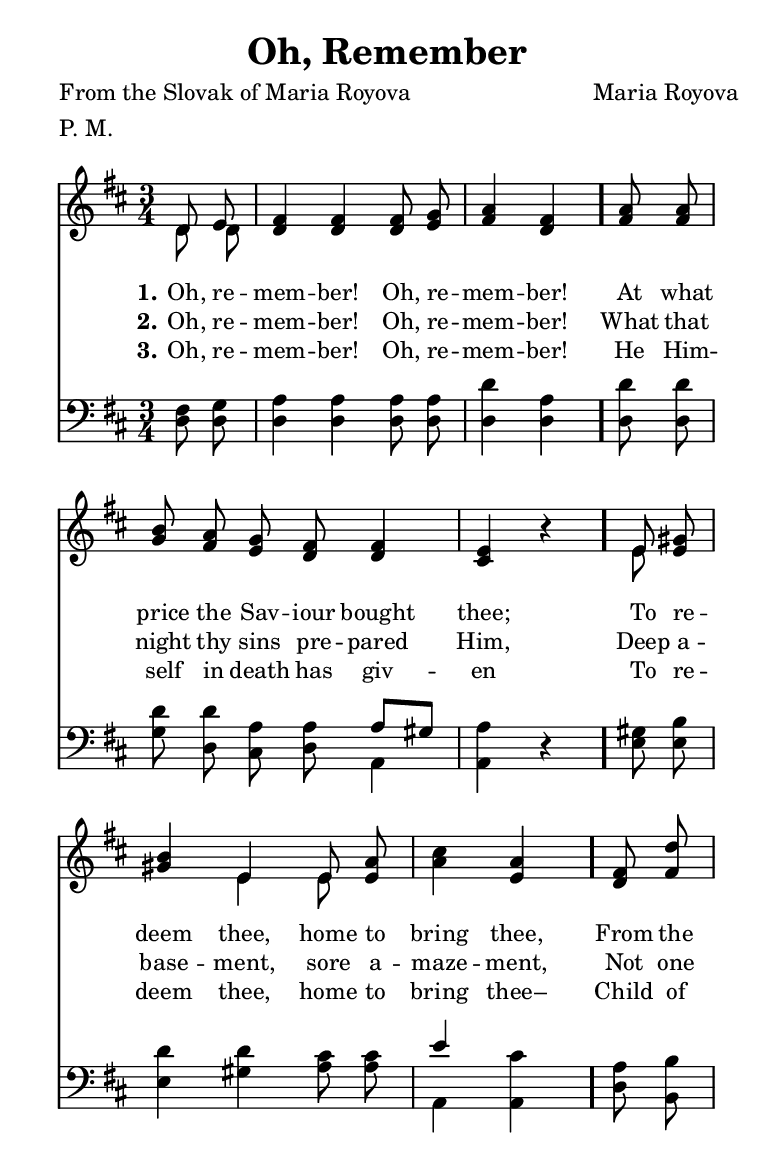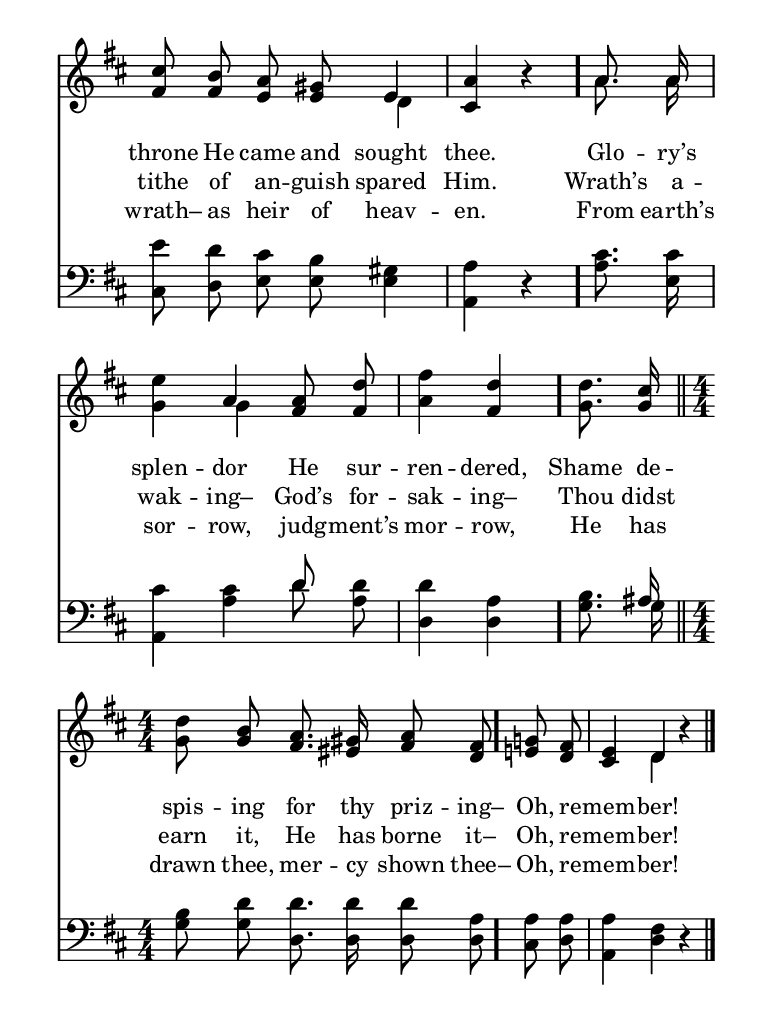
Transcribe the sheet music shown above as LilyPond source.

\include "common/global.ily"
\paper {
  \include "common/paper.ily"
}

\header{
  hymnnumber = "184"
  title = "Oh, Remember"
  tunename = ""
  meter = "P. M."
  poet = "From the Slovak of Maria Royova"
  composer = "Maria Royova"
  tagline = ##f
}

patternA = { d8 e | fis4 fis fis8 g | a4 fis }
patternB = { a8 a | b a g fis fis4 e c }
patternC = { d8. e16 | fis4 fis fis8 g | a4 fis }
patternD = { c8. c16 | \bar "||" \time 4/4 c8 c c8. c16 c8 c c c | c4 c c }

global = {
  \include "common/overrides.ily"
  \override Staff.TimeSignature.style = #'numbered % original has `c`
  \time 3/4
  \override Score.MetronomeMark.transparent = ##t % hide all fermata changes too
  \tempo 8=120
  \key d \major
  \partial 4
  \autoBeamOff
}

notesSoprano = {
\global
\relative c' {

  \changePitch \patternA { d e | fis fis fis g | a fis }
  \changePitch \patternB { a a | b a g fis fis e r }
  \changePitch \patternA { e gis b e, e a | cis a }
  \changePitch \patternB { fis d' | cis b a gis e | a r }
  \changePitch \patternC { a a | e' a, a d | fis d }
  \changePitch \patternD { d cis | d b a gis a fis g fis | e d r }

  \bar "|."

}
}

notesAlto = {
\global
\relative e' {

  \changePitch \patternA { d d | d d d e | fis d }
  \changePitch \patternB { fis fis | g fis e d d | cis r }
  \changePitch \patternA { e e | gis e e e | a e }
  \changePitch \patternB { d fis | fis fis e e d | cis r }
  \changePitch \patternC { a' a | g g fis fis | a fis }
  \changePitch \patternD { g g | g g fis eis fis d e d | cis d r }

}
}

notesTenor = {
\global
\relative a {

  \changePitch \patternA { fis g | a a a a | d a }
  d8 d | d d a a a[ gis] | a4 r
  \changePitch \patternA { gis b | d d cis cis | e cis }
  \changePitch \patternB { a b | e d cis b gis | a r }
  \changePitch \patternC { cis cis | cis cis d d | d a }
  \changePitch \patternD { b ais | b d d d d a a a | a fis r }

}
}

notesBass = {
\global
\relative f {

  \changePitch \patternA { d d | d d d d | d d }
  \changePitch \patternB { d d | g d cis d a | a r }
  \changePitch \patternA { e' e | e gis a a | a, a }
  \changePitch \patternB { d b | cis d e e e | a, r }
  \changePitch \patternC { a' e | a, a' d a | d, d }
  \changePitch \patternD { g g | g g d d d d cis d | a d r }

}
}

wordsA = \lyricmode {
\set stanza = "1."

Oh, re -- mem -- ber! Oh, re -- mem -- ber! \bar "."
At what price the Sav -- iour bought thee; \bar "."
To re -- deem thee, home to bring thee, \bar "."
From the throne He came and sought thee. \bar "."
Glo -- ry’s splen -- dor He sur -- ren -- dered, \bar "."
Shame de -- spis -- ing for thy priz -- ing– \bar "."
Oh, re -- mem -- ber! \bar "."

}

wordsB = \lyricmode {
\set stanza = "2."

Oh, re -- mem -- ber! Oh, re -- mem -- ber!
What that night thy sins pre -- pared Him,
Deep a -- base -- ment, sore a -- maze -- ment,
Not one tithe of an -- guish spared Him.
Wrath’s a -- wak -- ing– God’s for -- sak -- ing–
Thou didst earn it, He has borne it–
Oh, re -- mem -- ber!

}

wordsC = \lyricmode {
\set stanza = "3."

Oh, re -- mem -- ber! Oh, re -- mem -- ber!
He Him -- self in death has giv -- en
To re -- deem thee, home to bring thee–
Child of wrath– as heir of heav -- en.
From earth’s sor -- row, judg -- ment’s mor -- row,
He has drawn thee, mer -- cy shown thee–
Oh, re -- mem -- ber!

}

\score {
  \context ChoirStaff <<
    \context Staff = upper <<
      \set Staff.autoBeaming = ##f
      \set ChoirStaff.systemStartDelimiter = #'SystemStartBar
      \set ChoirStaff.printPartCombineTexts = ##f
      \partcombine #'(2 . 9) \notesSoprano \notesAlto
      \context NullVoice = sopranos { \voiceOne << \notesSoprano >> }
      \context Lyrics = one   \lyricsto sopranos \wordsA
      \context Lyrics = two   \lyricsto sopranos \wordsB
      \context Lyrics = three \lyricsto sopranos \wordsC
    >>
    \context Staff = men <<
      \set Staff.autoBeaming = ##f
      \clef bass
      \set ChoirStaff.printPartCombineTexts = ##f
      \partcombine #'(2 . 9) \notesTenor \notesBass
    >>
  >>
  \layout {
    \include "common/layout.ily"
  }
  \midi{
    \include "common/midi.ily"
  }
}

\version "2.19.49"  % necessary for upgrading to future LilyPond versions.

% vi:set et ts=2 sw=2 ai nocindent syntax=lilypond:
